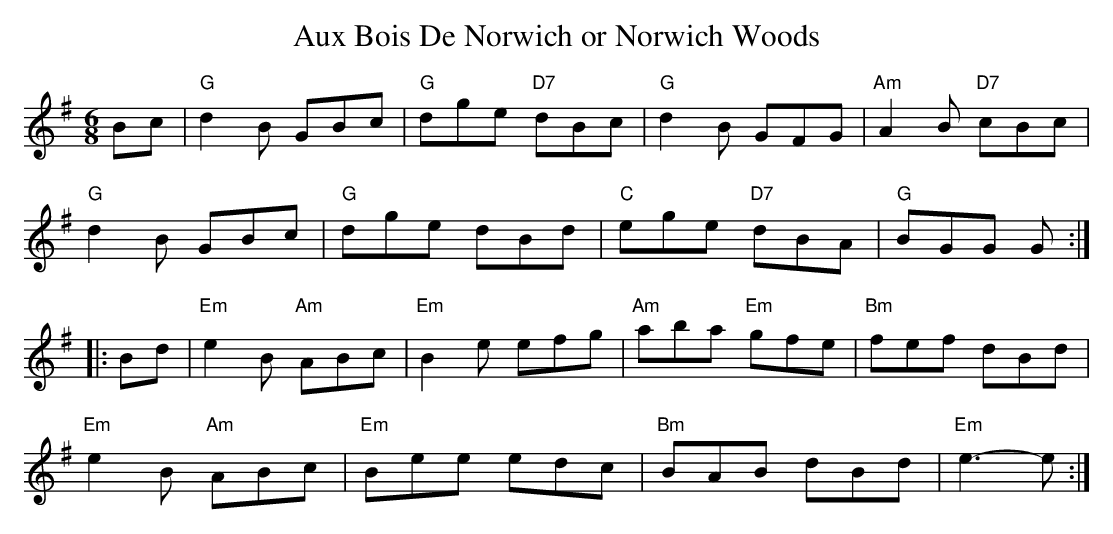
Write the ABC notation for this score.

X:1
T:Aux Bois De Norwich or Norwich Woods
M:6/8
K:G
Bc|"G"d2B GBc|"G"dge "D7"dBc|"G"d2B GFG|"Am"A2B "D7"cBc|
"G"d2B GBc|"G"dge dBd|"C"ege "D7"dBA|"G"BGG G:|
|:Bd|"Em"e2B "Am"ABc|"Em"B2e efg|"Am"aba "Em"gfe|"Bm"fef dBd|
"Em"e2B "Am"ABc|"Em"Bee edc|"Bm"BAB dBd|"Em"e3 -e:|
